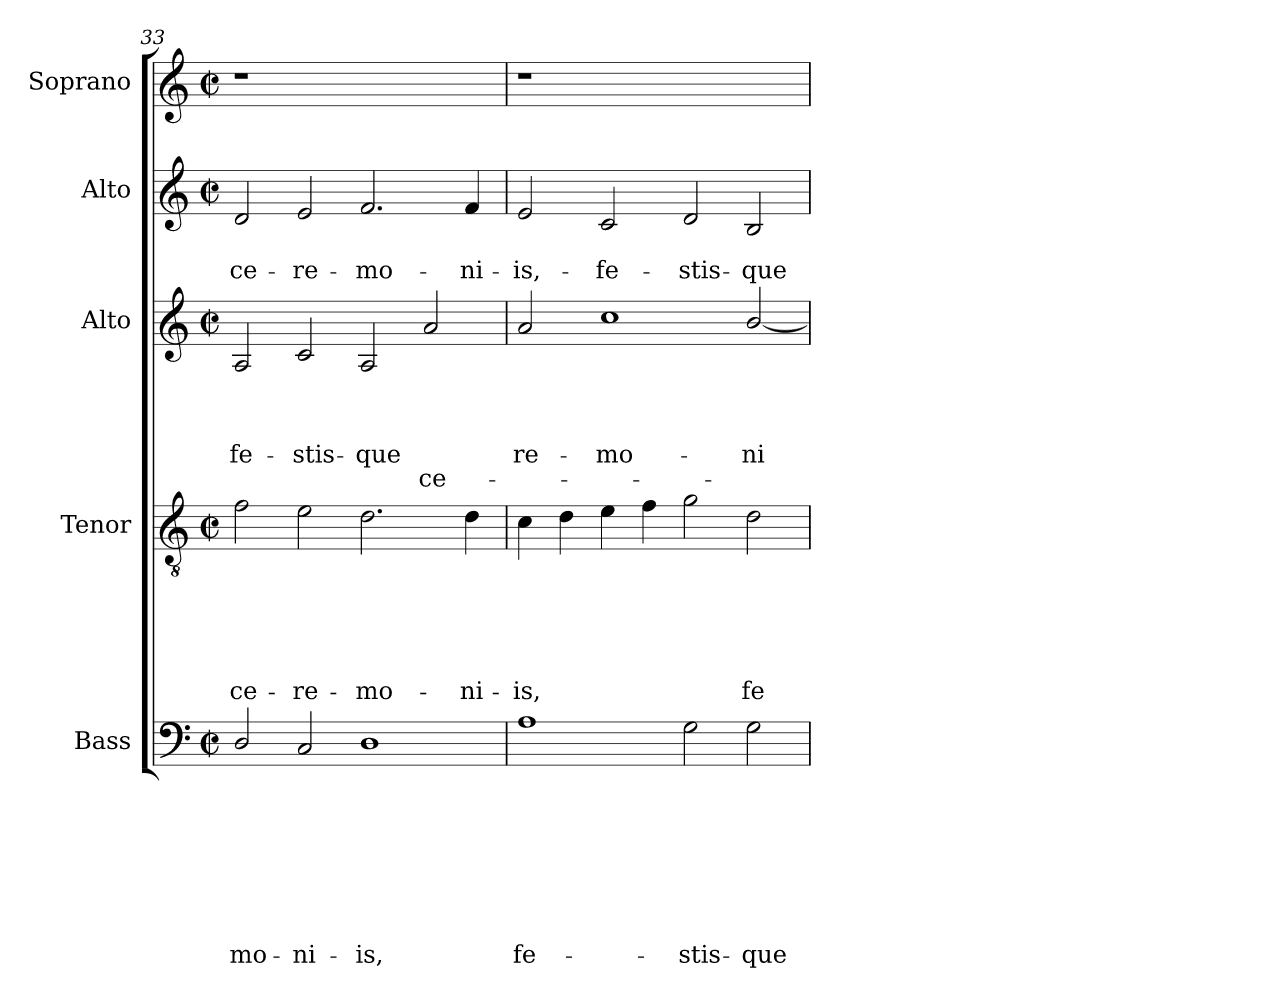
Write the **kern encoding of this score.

**kern	**text	**text	**text	**text	**text	**text	**text	**text	**kern	**text	**text	**text	**text	**text	**text	**kern	**text	**text	**text	**text	**text	**kern	**text	**text	**kern
*part5	*part5	*part5	*part5	*part5	*part5	*part5	*part5	*part5	*part4	*part4	*part4	*part4	*part4	*part4	*part4	*part3	*part3	*part3	*part3	*part3	*part3	*part2	*part2	*part2	*part1
*staff5	*staff5	*staff5	*staff5	*staff5	*staff5	*staff5	*staff5	*staff5	*staff4	*staff4	*staff4	*staff4	*staff4	*staff4	*staff4	*staff3	*staff3	*staff3	*staff3	*staff3	*staff3	*staff2	*staff2	*staff2	*staff1
*I"Bass	*	*	*	*	*	*	*	*	*I"Tenor	*	*	*	*	*	*	*I"Alto	*	*	*	*	*	*I"Alto	*	*	*I"Soprano
*I'B.	*	*	*	*	*	*	*	*	*I'T.	*	*	*	*	*	*	*I'A.	*	*	*	*	*	*I'A.	*	*	*I'S.
*clefF4	*	*	*	*	*	*	*	*	*clefGv2	*	*	*	*	*	*	*clefG2	*	*	*	*	*	*clefG2	*	*	*clefG2
*k[]	*	*	*	*	*	*	*	*	*k[]	*	*	*	*	*	*	*k[]	*	*	*	*	*	*k[]	*	*	*k[]
*C:	*	*	*	*	*	*	*	*	*C:	*	*	*	*	*	*	*C:	*	*	*	*	*	*C:	*	*	*C:
*M2/2	*	*	*	*	*	*	*	*	*M2/2	*	*	*	*	*	*	*M2/2	*	*	*	*	*	*M2/2	*	*	*M2/2
*met(c|)	*	*	*	*	*	*	*	*	*met(c|)	*	*	*	*	*	*	*met(c|)	*	*	*	*	*	*met(c|)	*	*	*met(c|)
=33	=33	=33	=33	=33	=33	=33	=33	=33	=33	=33	=33	=33	=33	=33	=33	=33	=33	=33	=33	=33	=33	=33	=33	=33	=33
!	!	!	!	!	!	!	!	!LO:LY:b	!	!	!	!	!	!	!LO:LY:b:rj	!	!	!	!	!LO:LY:b:rj	!	!	!	!LO:LY:b	!
2D/	.	.	.	.	.	.	.	-mo-	2f\	.	.	.	.	.	ce-	2A/	.	.	.	-fe-	.	2d/	.	ce-	1r
!	!	!	!	!	!	!	!	!LO:LY:b	!	!	!	!	!	!	!LO:LY:b:rj	!	!	!	!	!LO:LY:b:rj	!	!	!	!LO:LY:b	!
2C/	.	.	.	.	.	.	.	-ni-	2e\	.	.	.	.	.	-re-	2c/	.	.	.	-stis-	.	2e/	.	-re-	.
!	!	!	!	!	!	!	!	!LO:LY:b	!	!	!	!	!	!	!LO:LY:b:rj	!	!	!	!	!LO:LY:b:rj	!	!	!	!LO:LY:b	!
1D	.	.	.	.	.	.	.	-is,	2.d\	.	.	.	.	.	-mo-	2A/	.	.	.	-que	.	2.f/	.	-mo-	1ryy
!	!	!	!	!	!	!	!	!	!	!	!	!	!	!	!	!	!	!	!	!	!LO:LY:b:rj	!	!	!	!
.	.	.	.	.	.	.	.	.	.	.	.	.	.	.	.	2a/	.	.	.	.	ce-	.	.	.	.
!	!	!	!	!	!	!	!	!	!	!	!	!	!	!	!LO:LY:b:rj	!	!	!	!	!	!	!	!	!LO:LY:b	!
.	.	.	.	.	.	.	.	.	4d\	.	.	.	.	.	-ni-	.	.	.	.	.	.	4f/	.	-ni-	.
!!LO:PB:g=z
=34	=34	=34	=34	=34	=34	=34	=34	=34	=34	=34	=34	=34	=34	=34	=34	=34	=34	=34	=34	=34	=34	=34	=34	=34	=34
!	!	!	!	!	!	!	!	!LO:LY:b	!	!	!	!	!	!	!LO:LY:b:rj	!	!	!	!	!LO:LY:b:rj	!	!	!	!LO:LY:b	!
1A	.	.	.	.	.	.	.	fe-	4c\	.	.	.	.	.	-is,	2a/	.	.	.	re-	.	2e/	.	-is,-	1r
.	.	.	.	.	.	.	.	.	4d\	.	.	.	.	.	.	.	.	.	.	.	.	.	.	.	.
!	!	!	!	!	!	!	!	!	!	!	!	!	!	!	!	!	!	!	!	!LO:LY:b:rj	!	!	!	!LO:LY:b	!
.	.	.	.	.	.	.	.	.	4e\	.	.	.	.	.	.	1cc	.	.	.	-mo-	.	2c/	.	-fe-	.
.	.	.	.	.	.	.	.	.	4f\	.	.	.	.	.	.	.	.	.	.	.	.	.	.	.	.
!	!	!	!	!	!	!	!	!LO:LY:b	!	!	!	!	!	!	!	!	!	!	!	!	!	!	!	!LO:LY:b	!
2G\	.	.	.	.	.	.	.	-stis-	2g\	.	.	.	.	.	.	.	.	.	.	.	.	2d/	.	-stis-	1ryy
!	!	!	!	!	!	!	!	!LO:LY:b	!	!	!	!	!	!	!LO:LY:b:rj	!	!	!	!	!LO:LY:b:rj	!	!	!	!LO:LY:b	!
2G\	.	.	.	.	.	.	.	-que	2d\	.	.	.	.	.	fe-	[<2b/	.	.	.	-ni-	.	2B/	.	-que	.
=	=	=	=	=	=	=	=	=	=	=	=	=	=	=	=	=	=	=	=	=	=	=	=	=	=
*-	*-	*-	*-	*-	*-	*-	*-	*-	*-	*-	*-	*-	*-	*-	*-	*-	*-	*-	*-	*-	*-	*-	*-	*-	*-
